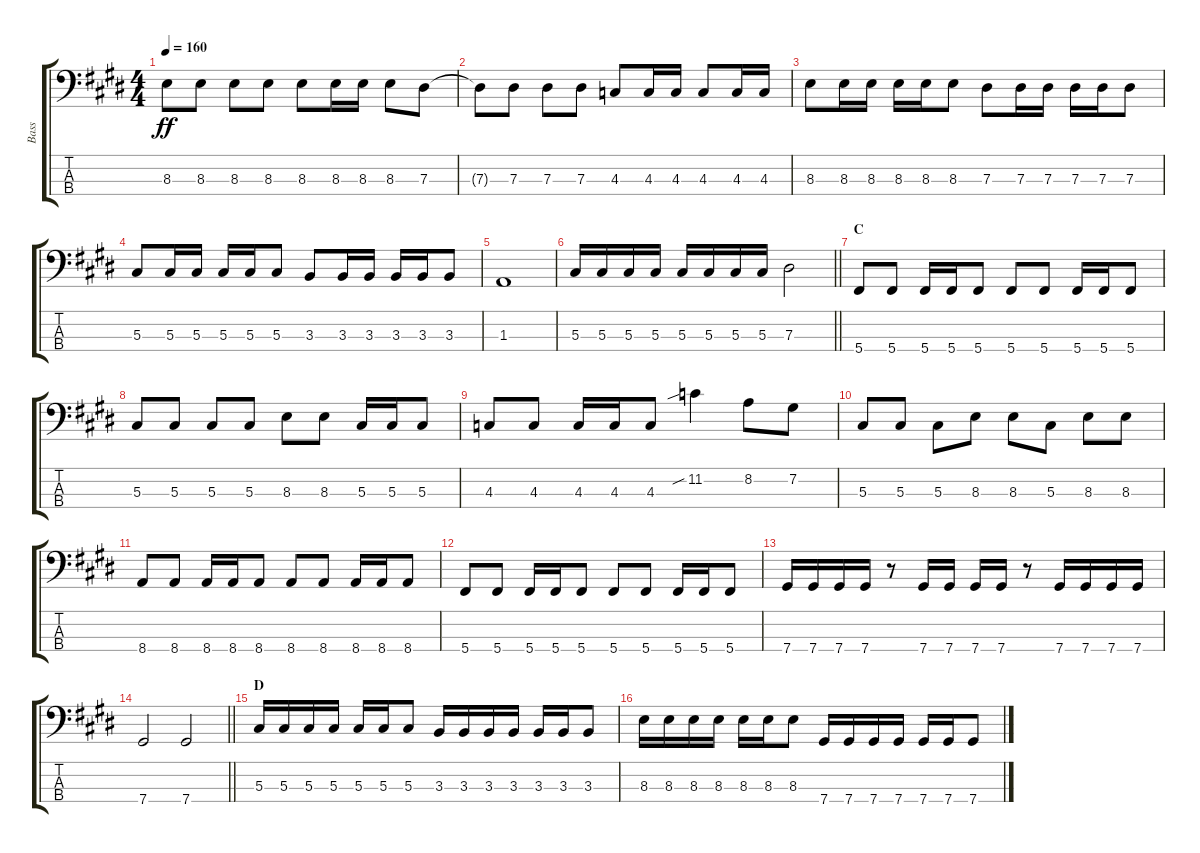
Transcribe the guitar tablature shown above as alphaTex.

\track ("Bass" "Bass") {instrument electricbasspick}
\staff {score tabs}
\tuning (Gb2 Db2 Ab1 Db1) {hide}
\ts (4 4)
\tempo 160
\clef f4
\ks e
8.3{t}.8{dy ff} 8.3.8 8.3.8 8.3.8 8.3.8 8.3.16 8.3.16 8.3.8 7.3.8 |
7.3{t}.8 7.3.8 7.3.8 7.3.8 4.3.8 4.3.16 4.3.16 4.3.8 4.3.16 4.3.16 |
8.3.8 8.3.16 8.3.16 8.3.16 8.3.16 8.3.8 7.3.8 7.3.16 7.3.16 7.3.16 7.3.16 7.3.8 |
5.3.8 5.3.16 5.3.16 5.3.16 5.3.16 5.3.8 3.3.8 3.3.16 3.3.16 3.3.16 3.3.16 3.3.8 |
1.3.1 |
\barLineRight lightlight
5.3.16 5.3.16 5.3.16 5.3.16 5.3.16 5.3.16 5.3.16 5.3.16 7.3.2 |
\section ("" "C")
5.4.8 5.4.8 5.4.16 5.4.16 5.4.8 5.4.8 5.4.8 5.4.16 5.4.16 5.4.8 |
5.3.8 5.3.8 5.3.8 5.3.8 8.3.8 8.3.8 5.3.16 5.3.16 5.3.8 |
4.3.8 4.3.8 4.3.16 4.3.16 4.3.8 11.2{sib}.4 8.2.8 7.2.8 |
5.3.8 5.3.8 5.3.8 8.3.8 8.3.8 5.3.8 8.3.8 8.3.8 |
8.4.8 8.4.8 8.4.16 8.4.16 8.4.8 8.4.8 8.4.8 8.4.16 8.4.16 8.4.8 |
5.4.8 5.4.8 5.4.16 5.4.16 5.4.8 5.4.8 5.4.8 5.4.16 5.4.16 5.4.8 |
7.4.16 7.4.16 7.4.16 7.4.16 r.8 7.4.16 7.4.16 7.4.16 7.4.16 r.8 7.4.16 7.4.16 7.4.16 7.4.16 |
\barLineRight lightlight
7.4.2 7.4.2 |
\section ("" "D")
5.3.16 5.3.16 5.3.16 5.3.16 5.3.16 5.3.16 5.3.8 3.3.16 3.3.16 3.3.16 3.3.16 3.3.16 3.3.16 3.3.8 |
8.3.16 8.3.16 8.3.16 8.3.16 8.3.16 8.3.16 8.3.8 7.4.16 7.4.16 7.4.16 7.4.16 7.4.16 7.4.16 7.4.8
